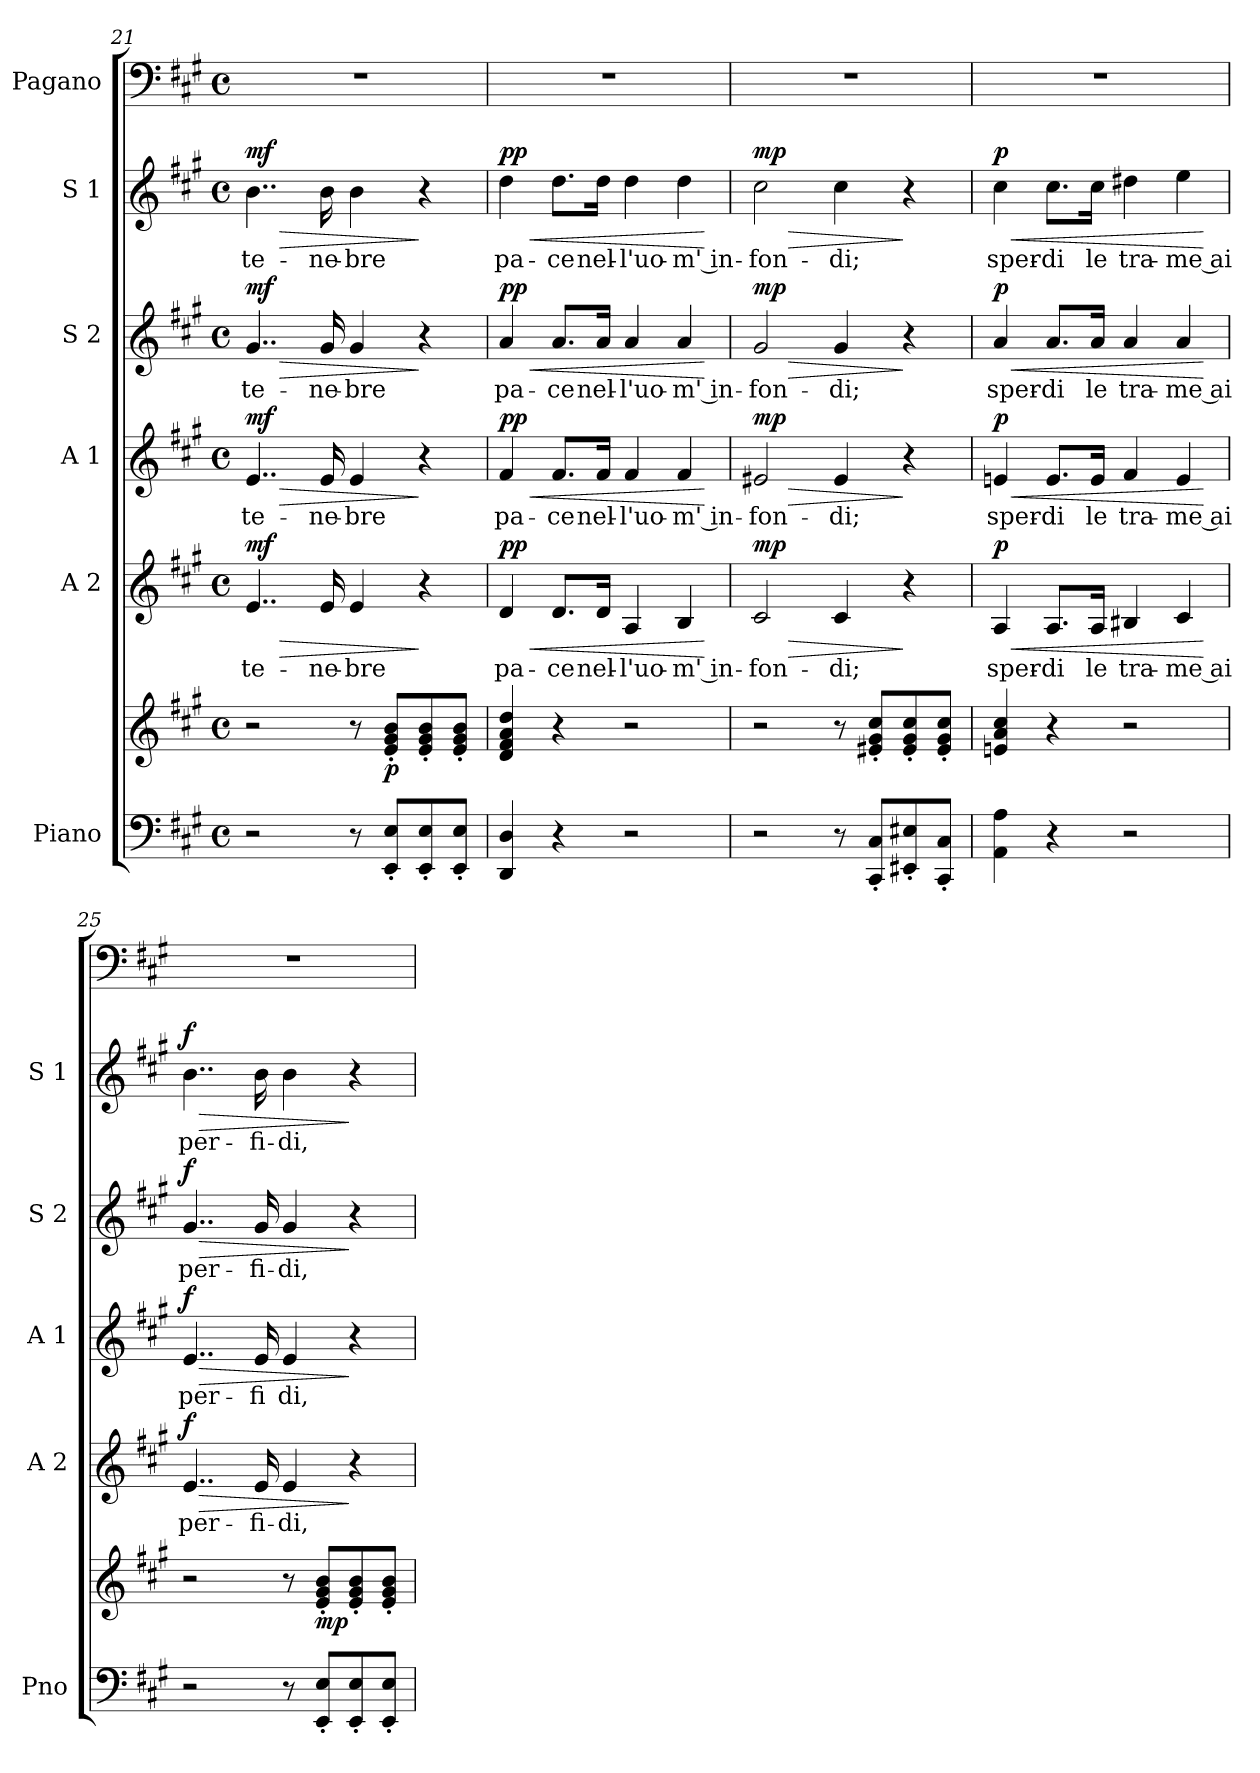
**kern	**kern	**dynam	**kern	**text	**dynam	**kern	**text	**dynam	**kern	**text	**dynam	**kern	**text	**dynam	**kern
*part6	*part6	*part6	*part5	*part5	*part5	*part4	*part4	*part4	*part3	*part3	*part3	*part2	*part2	*part2	*part1
*staff7	*staff6	*staff6/7	*staff5	*staff5	*staff5	*staff4	*staff4	*staff4	*staff3	*staff3	*staff3	*staff2	*staff2	*staff2	*staff1
*I"Piano	*	*	*I"A 2	*	*	*I"A 1	*	*	*I"S 2	*	*	*I"S 1	*	*	*I"Pagano
*I'Pno	*	*	*I'A 2	*	*	*I'A 1	*	*	*I'S 2	*	*	*I'S 1	*	*	*
*clefF4	*clefG2	*	*clefG2	*	*	*clefG2	*	*	*clefG2	*	*	*clefG2	*	*	*clefF4
*k[f#c#g#]	*k[f#c#g#]	*	*k[f#c#g#]	*	*	*k[f#c#g#]	*	*	*k[f#c#g#]	*	*	*k[f#c#g#]	*	*	*k[f#c#g#]
*M4/4	*M4/4	*	*M4/4	*	*	*M4/4	*	*	*M4/4	*	*	*M4/4	*	*	*M4/4
*met(c)	*met(c)	*	*met(c)	*	*	*met(c)	*	*	*met(c)	*	*	*met(c)	*	*	*met(c)
=21	=21	=21	=21	=21	=21	=21	=21	=21	=21	=21	=21	=21	=21	=21	=21
!	!	!	!	!LO:LY:b	!LO:HP:b	!	!LO:LY:b	!LO:HP:b	!	!LO:LY:b	!LO:HP:b	!	!LO:LY:b	!LO:HP:b	!
!	!	!	!	!	!LO:DY:n=1:a	!	!	!LO:DY:n=1:a	!	!	!LO:DY:n=1:a	!	!	!LO:DY:n=1:a	!
2r	2r	.	4..e/	te-	> mf	4..e/	te-	> mf	4..g#/	te-	> mf	4..b\	te-	> mf	1r
!	!	!	!	!LO:LY:b	!	!	!LO:LY:b	!	!	!LO:LY:b	!	!	!LO:LY:b	!	!
.	.	.	16e/	-ne-	.	16e/	-ne-	.	16g#/	-ne-	.	16b\	-ne-	.	.
!	!	!	!	!LO:LY:b	!	!	!LO:LY:b	!	!	!LO:LY:b	!	!	!LO:LY:b	!	!
8r	8r	.	4e/	-bre	.	4e/	-bre	.	4g#/	-bre	.	4b\	-bre	.	.
!	!	!LO:DY:b	!	!	!	!	!	!	!	!	!	!	!	!	!
8EE/' 8E/'L	8e/' 8g#/' 8b/'L	p	.	.	.	.	.	.	.	.	.	.	.	.	.
8EE/' 8E/'	8e/' 8g#/' 8b/'	.	4r	.	]	4r	.	]	4r	.	]	4r	.	]	.
8EE/' 8E/'J	8e/' 8g#/' 8b/'J	.	.	.	.	.	.	.	.	.	.	.	.	.	.
=22	=22	=22	=22	=22	=22	=22	=22	=22	=22	=22	=22	=22	=22	=22	=22
!	!	!	!	!LO:LY:b	!LO:HP:b	!	!LO:LY:b	!LO:HP:b	!	!LO:LY:b	!LO:HP:b	!	!LO:LY:b	!LO:HP:b	!
!	!	!	!	!	!LO:DY:n=1:a	!	!	!LO:DY:n=1:a	!	!	!LO:DY:n=1:a	!	!	!LO:DY:n=1:a	!
4DD/ 4D/	4d/ 4f#/ 4a/ 4dd/	.	4d/	pa-	< pp	4f#/	pa-	< pp	4a/	pa-	< pp	4dd\	pa-	< pp	1r
!	!	!	!	!LO:LY:b	!	!	!LO:LY:b	!	!	!LO:LY:b	!	!	!LO:LY:b	!	!
4r	4r	.	8.d/L	-ce	.	8.f#/L	-ce	.	8.a/L	-ce	.	8.dd\L	-ce	.	.
!	!	!	!	!LO:LY:b	!	!	!LO:LY:b	!	!	!LO:LY:b	!	!	!LO:LY:b	!	!
.	.	.	16d/Jk	nel-	.	16f#/Jk	nel-	.	16a/Jk	nel-	.	16dd\Jk	nel-	.	.
!	!	!	!	!LO:LY:b	!	!	!LO:LY:b	!	!	!LO:LY:b	!	!	!LO:LY:b	!	!
2r	2r	.	4A/	-l'uo-	.	4f#/	-l'uo-	.	4a/	-l'uo-	.	4dd\	-l'uo-	.	.
!	!	!	!	!LO:LY:b	!	!	!LO:LY:b	!	!	!LO:LY:b	!	!	!LO:LY:b	!	!
.	.	.	4B/	-m' in-	.	4f#/	-m' in-	.	4a/	-m' in-	.	4dd\	-m' in-	.	.
.	.	.	.	.	[	.	.	[	.	.	[	.	.	[	.
=23	=23	=23	=23	=23	=23	=23	=23	=23	=23	=23	=23	=23	=23	=23	=23
!	!	!	!	!LO:LY:b	!LO:HP:b	!	!LO:LY:b	!LO:HP:b	!	!LO:LY:b	!LO:HP:b	!	!LO:LY:b	!LO:HP:b	!
!	!	!	!	!	!LO:DY:n=1:a	!	!	!LO:DY:n=1:a	!	!	!LO:DY:n=1:a	!	!	!LO:DY:n=1:a	!
2r	2r	.	2c#/	-fon-	> mp	2e#X/	-fon-	> mp	2g#/	-fon-	> mp	2cc#\	-fon-	> mp	1r
!	!	!	!	!LO:LY:b	!	!	!LO:LY:b	!	!	!LO:LY:b	!	!	!LO:LY:b	!	!
8r	8r	.	4c#/	-di;	.	4e#/	-di;	.	4g#/	-di;	.	4cc#\	-di;	.	.
8CC#/' 8C#/'L	8e#X/' 8g#/' 8cc#/'L	.	.	.	.	.	.	.	.	.	.	.	.	.	.
8EE#X/' 8E#X/'	8e#/' 8g#/' 8cc#/'	.	4r	.	]	4r	.	]	4r	.	]	4r	.	]	.
8CC#/' 8C#/'J	8e#/' 8g#/' 8cc#/'J	.	.	.	.	.	.	.	.	.	.	.	.	.	.
!!LO:LB:g=z
=24	=24	=24	=24	=24	=24	=24	=24	=24	=24	=24	=24	=24	=24	=24	=24
!	!	!	!	!LO:LY:b	!LO:HP:b	!	!LO:LY:b	!LO:HP:b	!	!LO:LY:b	!LO:HP:b	!	!LO:LY:b	!LO:HP:b	!
!	!	!	!	!	!LO:DY:n=1:a	!	!	!LO:DY:n=1:a	!	!	!LO:DY:n=1:a	!	!	!LO:DY:n=1:a	!
4AA\ 4A\	4en/ 4a/ 4cc#/	.	4A/	sper-	< p	4en/	sper-	< p	4a/	sper-	< p	4cc#\	sper-	< p	1r
!	!	!	!	!LO:LY:b	!	!	!LO:LY:b	!	!	!LO:LY:b	!	!	!LO:LY:b	!	!
4r	4r	.	8.A/L	-di	.	8.e/L	-di	.	8.a/L	-di	.	8.cc#\L	-di	.	.
!	!	!	!	!LO:LY:b	!	!	!LO:LY:b	!	!	!LO:LY:b	!	!	!LO:LY:b	!	!
.	.	.	16A/Jk	le	.	16e/Jk	le	.	16a/Jk	le	.	16cc#\Jk	le	.	.
!	!	!	!	!LO:LY:b	!	!	!LO:LY:b	!	!	!LO:LY:b	!	!	!LO:LY:b	!	!
2r	2r	.	4B#X/	tra-	.	4f#/	tra-	.	4a/	tra-	.	4dd#X\	tra-	.	.
!	!	!	!	!LO:LY:b	!	!	!LO:LY:b	!	!	!LO:LY:b	!	!	!LO:LY:b	!	!
.	.	.	4c#/	-me ai	.	4e/	-me ai	.	4a/	-me ai	.	4ee\	-me ai	.	.
.	.	.	.	.	[	.	.	[	.	.	[	.	.	[	.
=25	=25	=25	=25	=25	=25	=25	=25	=25	=25	=25	=25	=25	=25	=25	=25
!	!	!	!	!LO:LY:b	!LO:HP:b	!	!LO:LY:b	!LO:HP:b	!	!LO:LY:b	!LO:HP:b	!	!LO:LY:b	!LO:HP:b	!
!	!	!	!	!	!LO:DY:n=1:a	!	!	!LO:DY:n=1:a	!	!	!LO:DY:n=1:a	!	!	!LO:DY:n=1:a	!
2r	2r	.	4..e/	per-	> f	4..e/	per-	> f	4..g#/	per-	> f	4..b\	per-	> f	1r
!	!	!	!	!LO:LY:b	!	!	!LO:LY:b	!	!	!LO:LY:b	!	!	!LO:LY:b	!	!
.	.	.	16e/	-fi-	.	16e/	-fi	.	16g#/	-fi-	.	16b\	-fi-	.	.
!	!	!	!	!LO:LY:b	!	!	!LO:LY:b	!	!	!LO:LY:b	!	!	!LO:LY:b	!	!
8r	8r	.	4e/	-di,	.	4e/	di,	.	4g#/	-di,	.	4b\	-di,	.	.
!	!	!LO:DY:b	!	!	!	!	!	!	!	!	!	!	!	!	!
8EE/' 8E/'L	8e/' 8g#/' 8b/'L	mp	.	.	.	.	.	.	.	.	.	.	.	.	.
8EE/' 8E/'	8e/' 8g#/' 8b/'	.	4r	.	]	4r	.	]	4r	.	]	4r	.	]	.
8EE/' 8E/'J	8e/' 8g#/' 8b/'J	.	.	.	.	.	.	.	.	.	.	.	.	.	.
=	=	=	=	=	=	=	=	=	=	=	=	=	=	=	=
*-	*-	*-	*-	*-	*-	*-	*-	*-	*-	*-	*-	*-	*-	*-	*-
